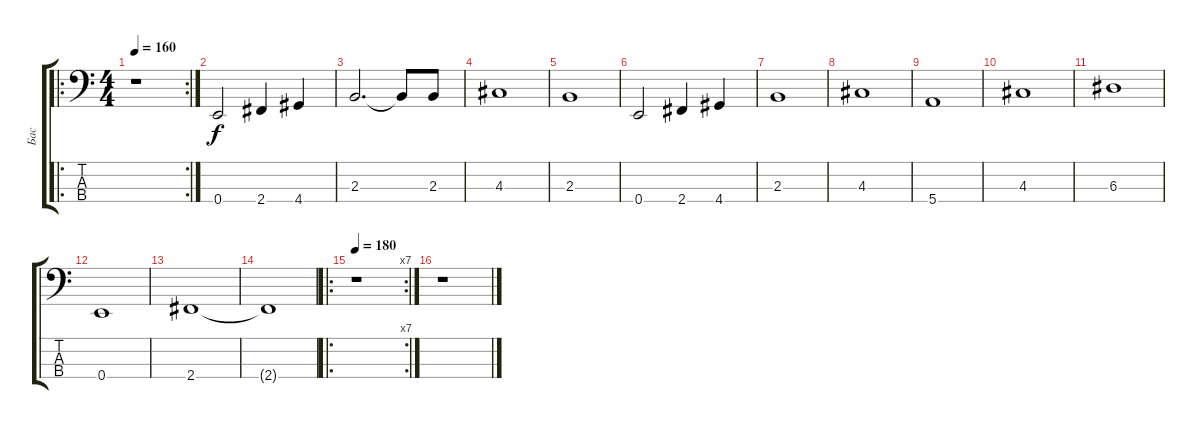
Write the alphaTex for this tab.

\track ("Бас" "Бас") {instrument electricbasspick}
\staff {score tabs}
\tuning (G2 D2 A1 E1) {hide}
\ro
\rc 2
\ts (4 4)
\tempo 160
\tempo 91
\tempo 160
\clef f4
\ks c
r.1{dy f instrument electricbasspick} |
0.4.2{volume 16 instrument electricguitarclean} 2.4.4 4.4.4 |
2.3.2{d} 2.3{t}.8 2.3.8 |
4.3.1 |
2.3.1 |
0.4.2 2.4.4 4.4.4 |
2.3.1 |
4.3.1 |
5.4.1 |
4.3.1 |
6.3.1 |
0.4.1 |
2.4.1 |
2.4{t}.1 |
\ro
\rc 7
\tempo 180
r.1 |
r.1
